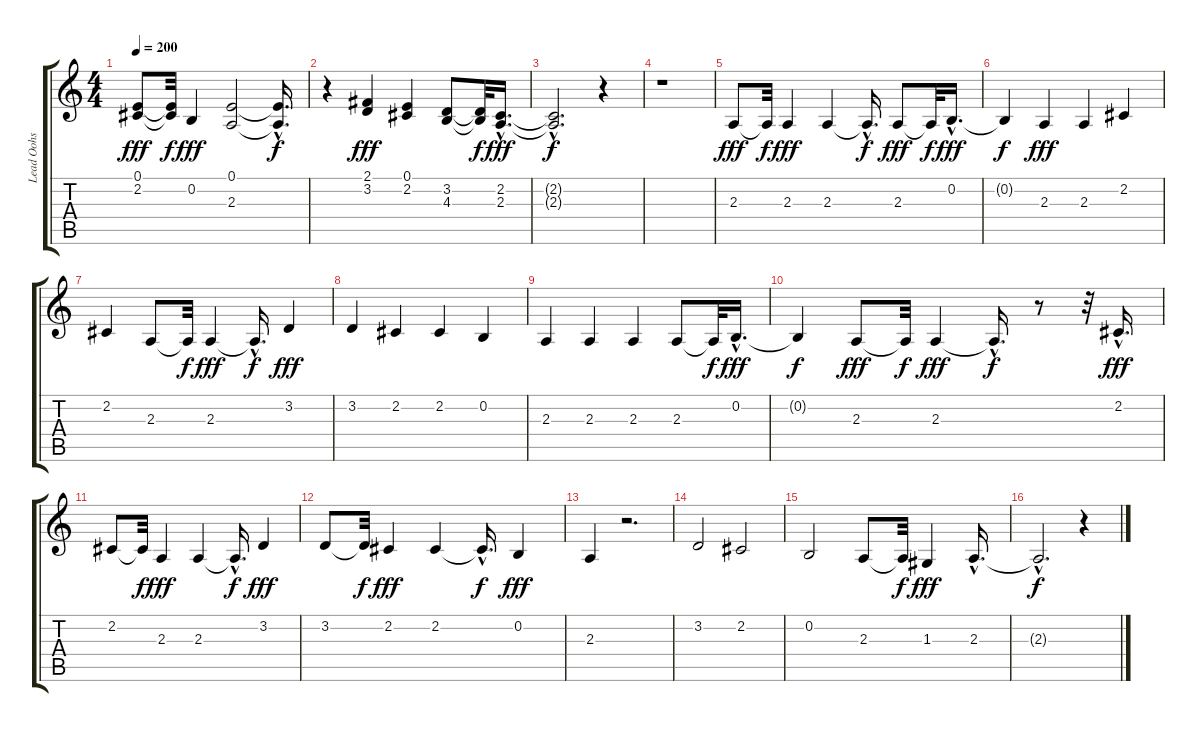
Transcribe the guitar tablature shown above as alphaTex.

\track ("Lead Oohs" "Lead Oohs") {instrument voiceoohs}
\staff {score tabs}
\tuning (E4 B3 G3 D3 A2 E2) {hide}
\ts (4 4)
\tempo 200
\clef g2
\ks c
(0.1 2.2).8{dy fff} (0.1{t} 2.2{t}).32{dy f} 0.2.4{dy fff} (0.1 2.3).2 (0.1{hac t} 2.3{hac t}).16{d dy f} |
r.4 (2.1 3.2).4{dy fff} (0.1 2.2).4 (3.2 4.3).8 (3.2{t} 4.3{t}).32{dy f} (2.2{hac} 2.3{hac}).16{d dy fff} |
(2.2{hac t} 2.3{hac t}).2{d dy f} r.4 |
r.1 |
2.3.8{dy fff} 2.3{t}.32{dy f} 2.3.4{dy fff} 2.3.4 2.3{hac t}.16{d dy f} 2.3.8{dy fff} 2.3{t}.32{dy f} 0.2{hac}.16{d dy fff} |
0.2{t}.4{dy f} 2.3.4{dy fff} 2.3.4 2.2.4 |
2.2.4 2.3.8 2.3{t}.32{dy f} 2.3.4{dy fff} 2.3{hac t}.16{d dy f} 3.2.4{dy fff} |
3.2.4 2.2.4 2.2.4 0.2.4 |
2.3.4 2.3.4 2.3.4 2.3.8 2.3{t}.32{dy f} 0.2{hac}.16{d dy fff} |
0.2{t}.4{dy f} 2.3.8{dy fff} 2.3{t}.32{dy f} 2.3.4{dy fff} 2.3{hac t}.16{d dy f} r.8 r.32 2.2{hac}.16{d dy fff} |
2.2.8 2.2{t}.32{dy f} 2.3.4{dy fff} 2.3.4 2.3{hac t}.16{d dy f} 3.2.4{dy fff} |
3.2.8 3.2{t}.32{dy f} 2.2.4{dy fff} 2.2.4 2.2{hac t}.16{d dy f} 0.2.4{dy fff} |
2.3.4 r.2{d} |
3.2.2 2.2.2 |
0.2.2 2.3.8 2.3{t}.32{dy f} 1.3.4{dy fff} 2.3{hac}.16{d} |
2.3{hac t}.2{d dy f} r.4
